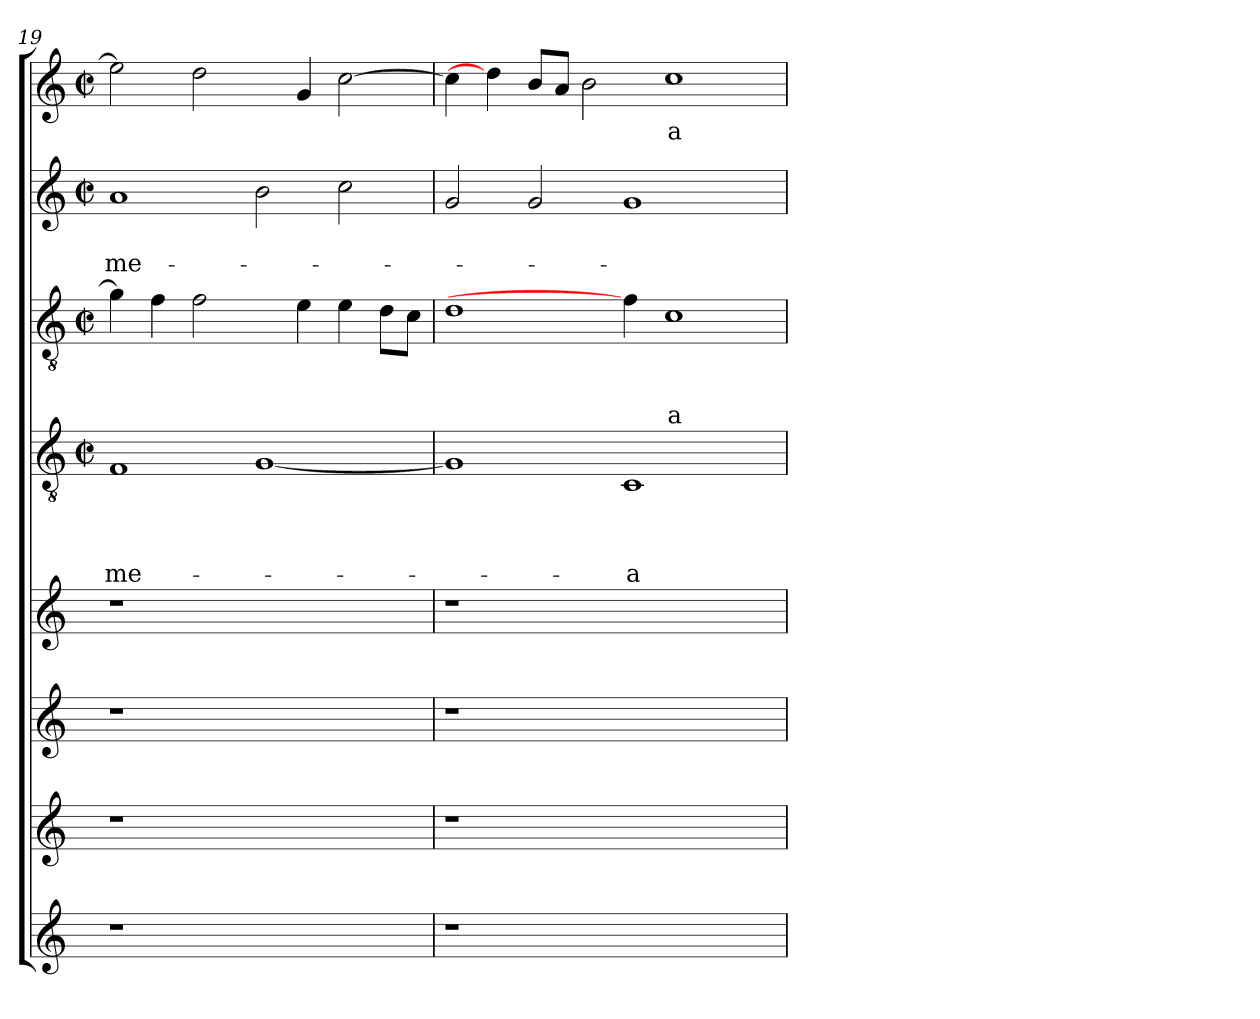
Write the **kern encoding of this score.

**kern	**kern	**kern	**kern	**kern	**text	**text	**text	**text	**kern	**text	**text	**text	**kern	**text	**text	**kern	**text
*part8	*part7	*part6	*part5	*part4	*part4	*part4	*part4	*part4	*part3	*part3	*part3	*part3	*part2	*part2	*part2	*part1	*part1
*staff8	*staff7	*staff6	*staff5	*staff4	*staff4	*staff4	*staff4	*staff4	*staff3	*staff3	*staff3	*staff3	*staff2	*staff2	*staff2	*staff1	*staff1
*clefG2	*clefG2	*clefG2	*clefG2	*clefGv2	*	*	*	*	*clefGv2	*	*	*	*clefG2	*	*	*clefG2	*
*k[]	*k[]	*k[]	*k[]	*k[]	*	*	*	*	*k[]	*	*	*	*k[]	*	*	*k[]	*
*C:	*C:	*C:	*C:	*C:	*	*	*	*	*C:	*	*	*	*C:	*	*	*C:	*
*	*	*	*	*M2/2	*	*	*	*	*M2/2	*	*	*	*M2/2	*	*	*M2/2	*
*	*	*	*	*met(c|)	*	*	*	*	*met(c|)	*	*	*	*met(c|)	*	*	*met(c|)	*
=19	=19	=19	=19	=19	=19	=19	=19	=19	=19	=19	=19	=19	=19	=19	=19	=19	=19
!	!	!	!	!	!	!	!	!LO:LY:b	!	!	!	!	!	!	!LO:LY:b	!	!
1r	1r	1r	1r	1F	.	.	.	me-	4g\]	.	.	.	1a	.	me-	2ee\]	.
.	.	.	.	.	.	.	.	.	4f\	.	.	.	.	.	.	.	.
.	.	.	.	.	.	.	.	.	[2f\	.	.	.	.	.	.	[2dd\	.
1ryy	1ryy	1ryy	1ryy	[<1G	.	.	.	.	4ryy	.	.	.	2b\	.	.	4ryy	.
.	.	.	.	.	.	.	.	.	4e\	.	.	.	.	.	.	4g/	.
.	.	.	.	.	.	.	.	.	4e\	.	.	.	2cc\	.	.	[>2cc\	.
.	.	.	.	.	.	.	.	.	8d\L	.	.	.	.	.	.	.	.
.	.	.	.	.	.	.	.	.	8c\J	.	.	.	.	.	.	.	.
=20	=20	=20	=20	=20	=20	=20	=20	=20	=20	=20	=20	=20	=20	=20	=20	=20	=20
1r	1r	1r	1r	1G]	.	.	.	.	1d	.	.	.	2g/	.	.	4cc\]	.
.	.	.	.	.	.	.	.	.	.	.	.	.	.	.	.	4dd\]	.
.	.	.	.	.	.	.	.	.	.	.	.	.	2g/	.	.	8b/L	.
.	.	.	.	.	.	.	.	.	.	.	.	.	.	.	.	8a/J	.
.	.	.	.	.	.	.	.	.	.	.	.	.	.	.	.	2b\	.
!	!	!	!	!	!	!	!	!LO:LY:b	!	!	!	!	!	!	!	!	!
1ryy	1ryy	1ryy	1ryy	1C	.	.	.	-a	4f\]	.	.	.	1g	.	.	.	.
!	!	!	!	!	!	!	!	!	!	!	!	!LO:LY:b	!	!	!	!	!LO:LY:b
.	.	.	.	.	.	.	.	.	1c	.	.	-a	.	.	.	[>1cc	-a
4ryy	4ryy	4ryy	4ryy	4ryy	.	.	.	.	.	.	.	.	4ryy	.	.	.	.
=	=	=	=	=	=	=	=	=	=	=	=	=	=	=	=	=	=
*-	*-	*-	*-	*-	*-	*-	*-	*-	*-	*-	*-	*-	*-	*-	*-	*-	*-
